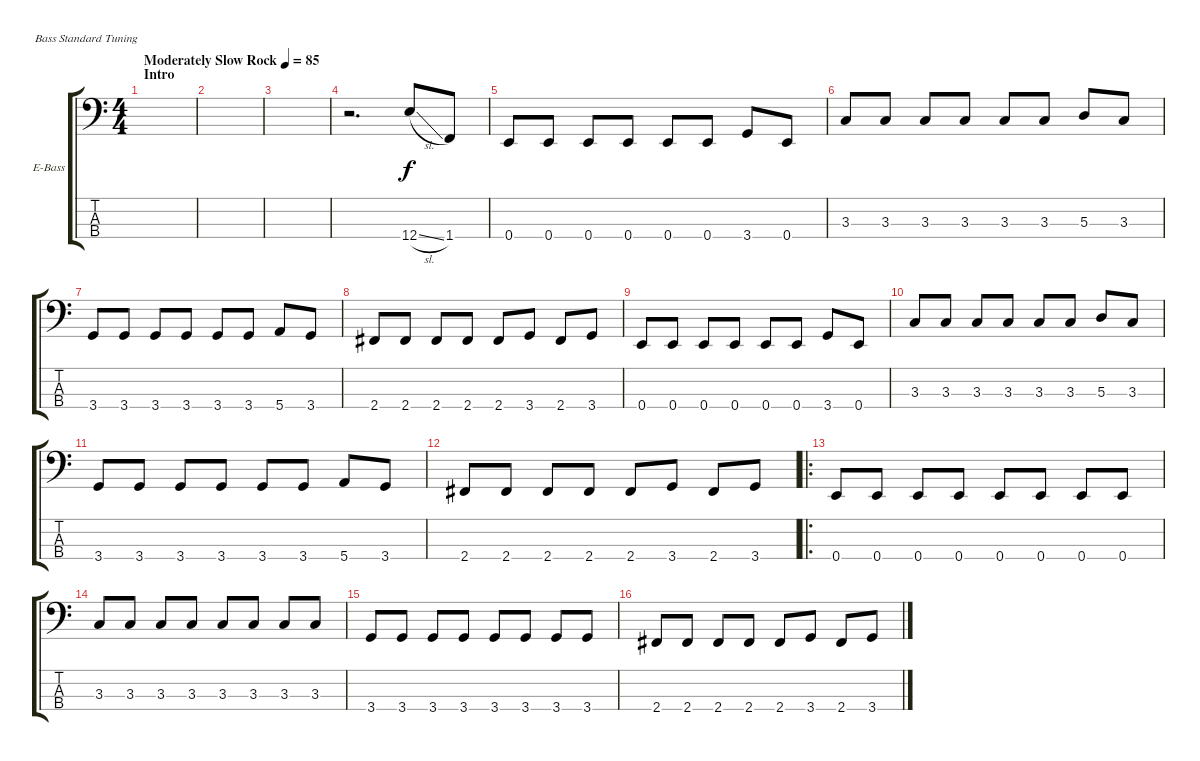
\defaultSystemsLayout 4
\bracketExtendMode groupsimilarinstruments
\firstSystemTrackNameOrientation horizontal
\otherSystemsTrackNameOrientation horizontal
\track ("Electric Bass" "E-Bass") {instrument electricbassfinger}
\staff {score tabs}
\tuning (G2 D2 A1 E1)
\ts (4 4)
\section ("" "Intro")
\tempo (85 "Moderately Slow Rock")
\clef f4
\scale
0.485477
\ks c
|
\scale
0.257261 |
\scale
0.257261 |
\scale
0.333333 r.2{d} 12.4{sl}.8 1.4.8 |
\scale
0.333333 0.4.8 0.4.8 0.4.8 0.4.8 0.4.8 0.4.8 3.4.8 0.4.8 |
\scale
0.333333 3.3.8 3.3.8 3.3.8 3.3.8 3.3.8 3.3.8 5.3.8 3.3.8 |
\scale
0.333333 3.4.8 3.4.8 3.4.8 3.4.8 3.4.8 3.4.8 5.4.8 3.4.8 |
\scale
0.333333 2.4.8 2.4.8 2.4.8 2.4.8 2.4.8 3.4.8 2.4.8 3.4.8 |
\scale
0.333333 0.4.8 0.4.8 0.4.8 0.4.8 0.4.8 0.4.8 3.4.8 0.4.8 |
\scale
0.333333 3.3.8 3.3.8 3.3.8 3.3.8 3.3.8 3.3.8 5.3.8 3.3.8 |
\scale
0.333333 3.4.8 3.4.8 3.4.8 3.4.8 3.4.8 3.4.8 5.4.8 3.4.8 |
\scale
0.333333 2.4.8 2.4.8 2.4.8 2.4.8 2.4.8 3.4.8 2.4.8 3.4.8 |
\ro
\scale
0.373737 0.4.8 0.4.8 0.4.8 0.4.8 0.4.8 0.4.8 0.4.8 0.4.8 |
\scale
0.313131 3.3.8 3.3.8 3.3.8 3.3.8 3.3.8 3.3.8 3.3.8 3.3.8 |
\scale
0.313131 3.4.8 3.4.8 3.4.8 3.4.8 3.4.8 3.4.8 3.4.8 3.4.8 |
\scale
0.333333 2.4.8 2.4.8 2.4.8 2.4.8 2.4.8 3.4.8 2.4.8 3.4.8
